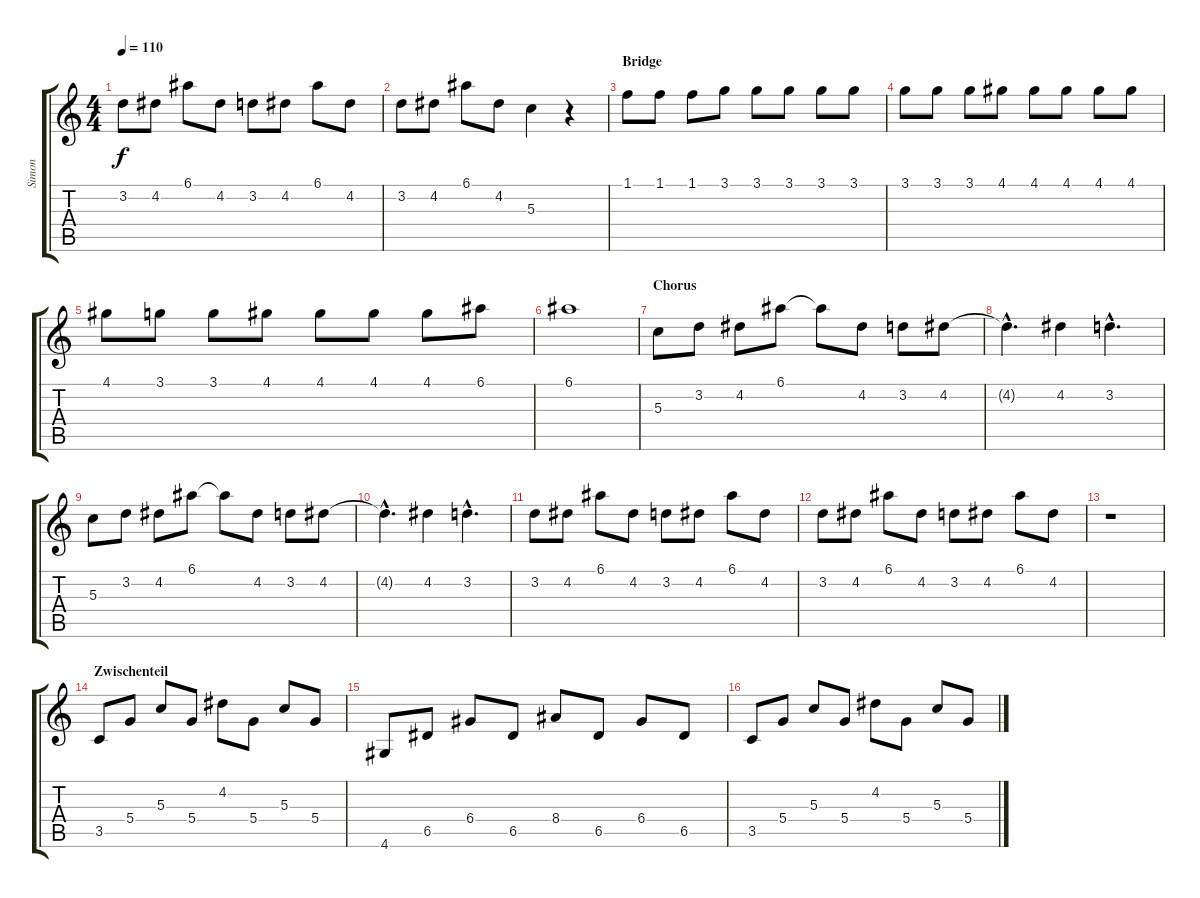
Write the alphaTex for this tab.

\track ("Simon" "Simon") {instrument acousticguitarsteel}
\staff {score tabs}
\tuning (E4 B3 G3 D3 A2 E2) {hide}
\ts (4 4)
\tempo 110
\clef g2
\ks c
3.2.8{dy f} 4.2.8 6.1.8 4.2.8 3.2.8 4.2.8 6.1.8 4.2.8 |
3.2.8 4.2.8 6.1.8 4.2.8 5.3.4 r.4 |
\section ("" "Bridge")
1.1.8{volume 9} 1.1.8 1.1.8 3.1.8 3.1.8 3.1.8 3.1.8 3.1.8 |
3.1.8 3.1.8 3.1.8 4.1.8 4.1.8 4.1.8 4.1.8 4.1.8 |
4.1.8 3.1.8 3.1.8 4.1.8 4.1.8 4.1.8 4.1.8 6.1.8 |
6.1.1 |
\section ("" "Chorus")
5.3.8{volume 16 instrument acousticguitarsteel} 3.2.8 4.2.8 6.1.8 6.1{t}.8 4.2.8 3.2.8 4.2.8 |
4.2{hac t}.4{d} 4.2.4 3.2{hac}.4{d} |
5.3.8 3.2.8 4.2.8 6.1.8 6.1{t}.8 4.2.8 3.2.8 4.2.8 |
4.2{hac t}.4{d} 4.2.4 3.2{hac}.4{d} |
3.2.8 4.2.8 6.1.8 4.2.8 3.2.8 4.2.8 6.1.8 4.2.8 |
3.2.8 4.2.8 6.1.8 4.2.8 3.2.8 4.2.8 6.1.8 4.2.8 |
r.1{volume 14 instrument acousticguitarnylon} |
\section ("" "Zwischenteil")
3.5.8 5.4.8 5.3.8 5.4.8 4.2.8 5.4.8 5.3.8 5.4.8 |
4.6.8 6.5.8 6.4.8 6.5.8 8.4.8 6.5.8 6.4.8 6.5.8 |
3.5.8 5.4.8 5.3.8 5.4.8 4.2.8 5.4.8 5.3.8 5.4.8
